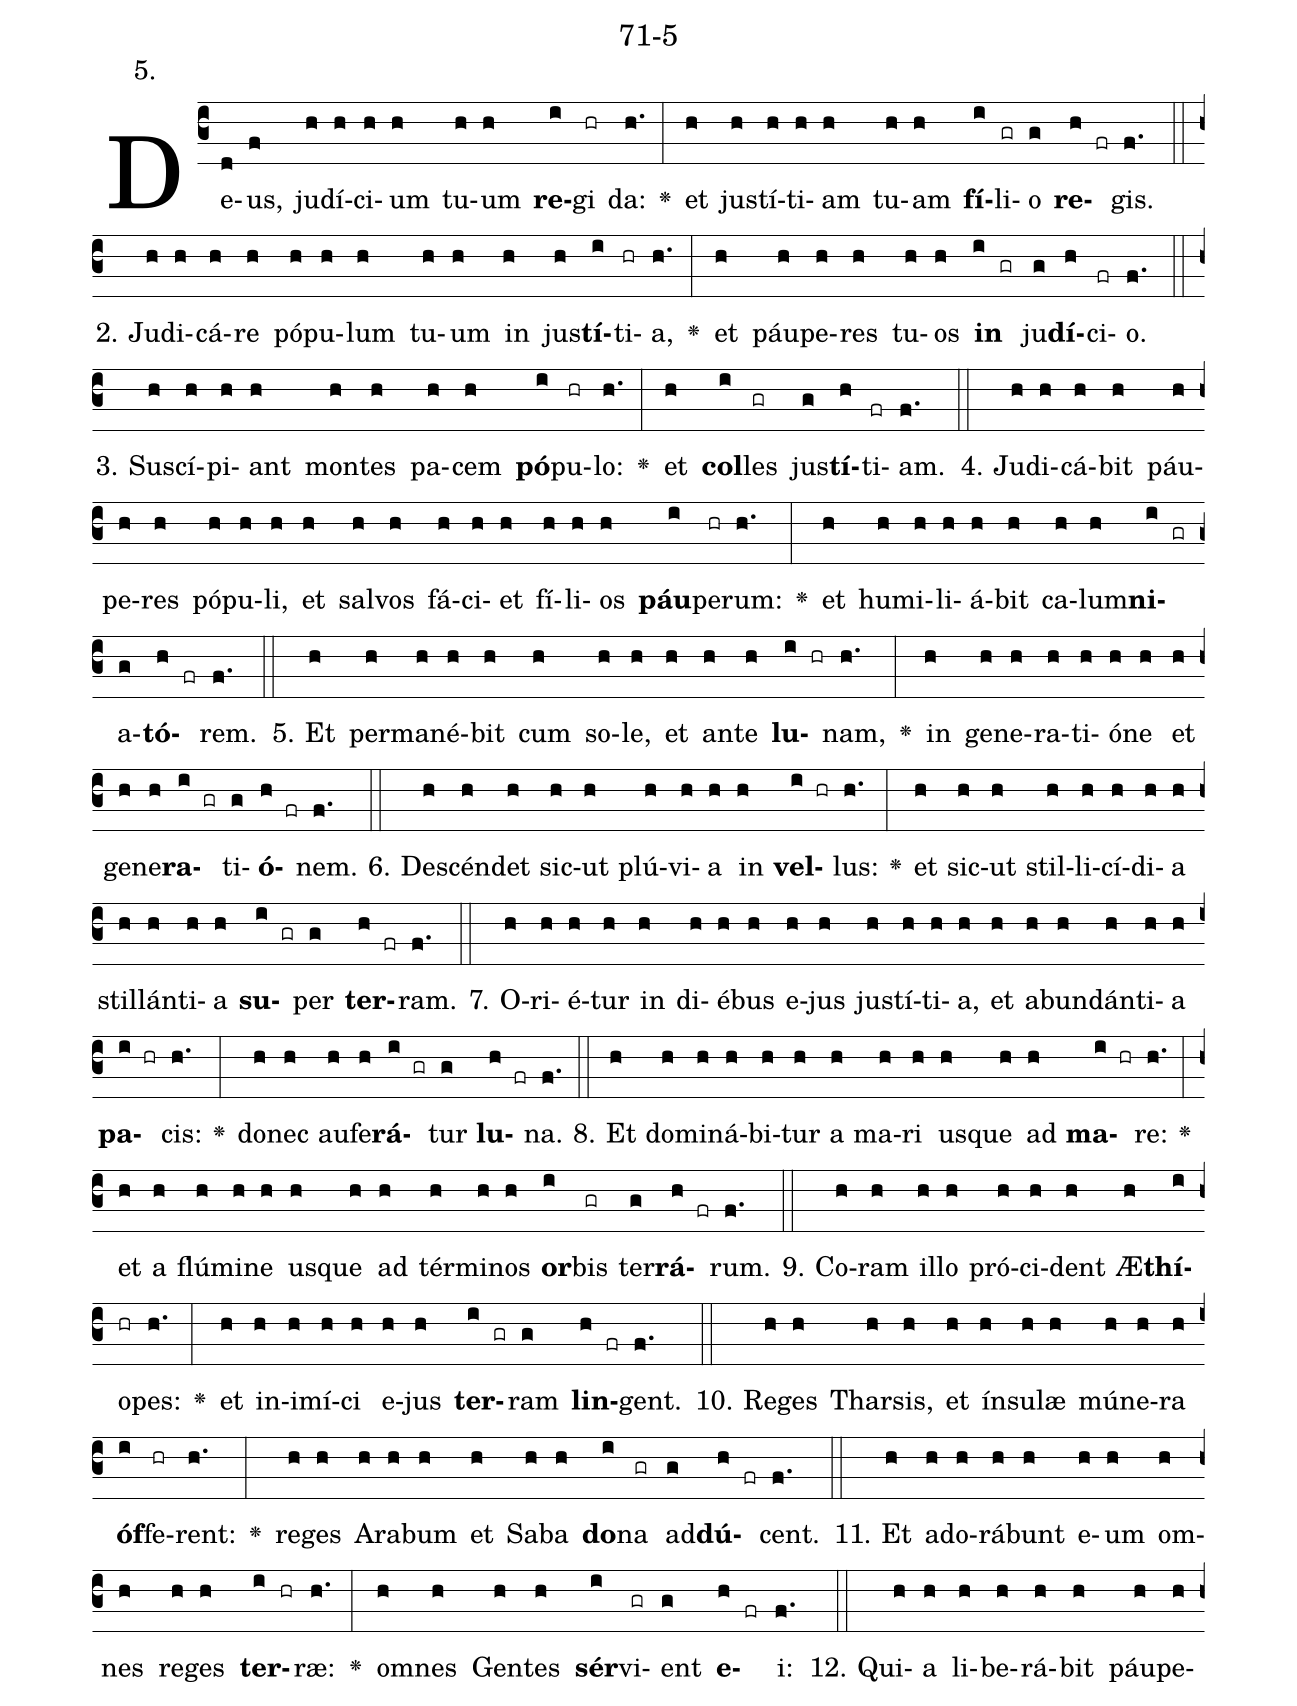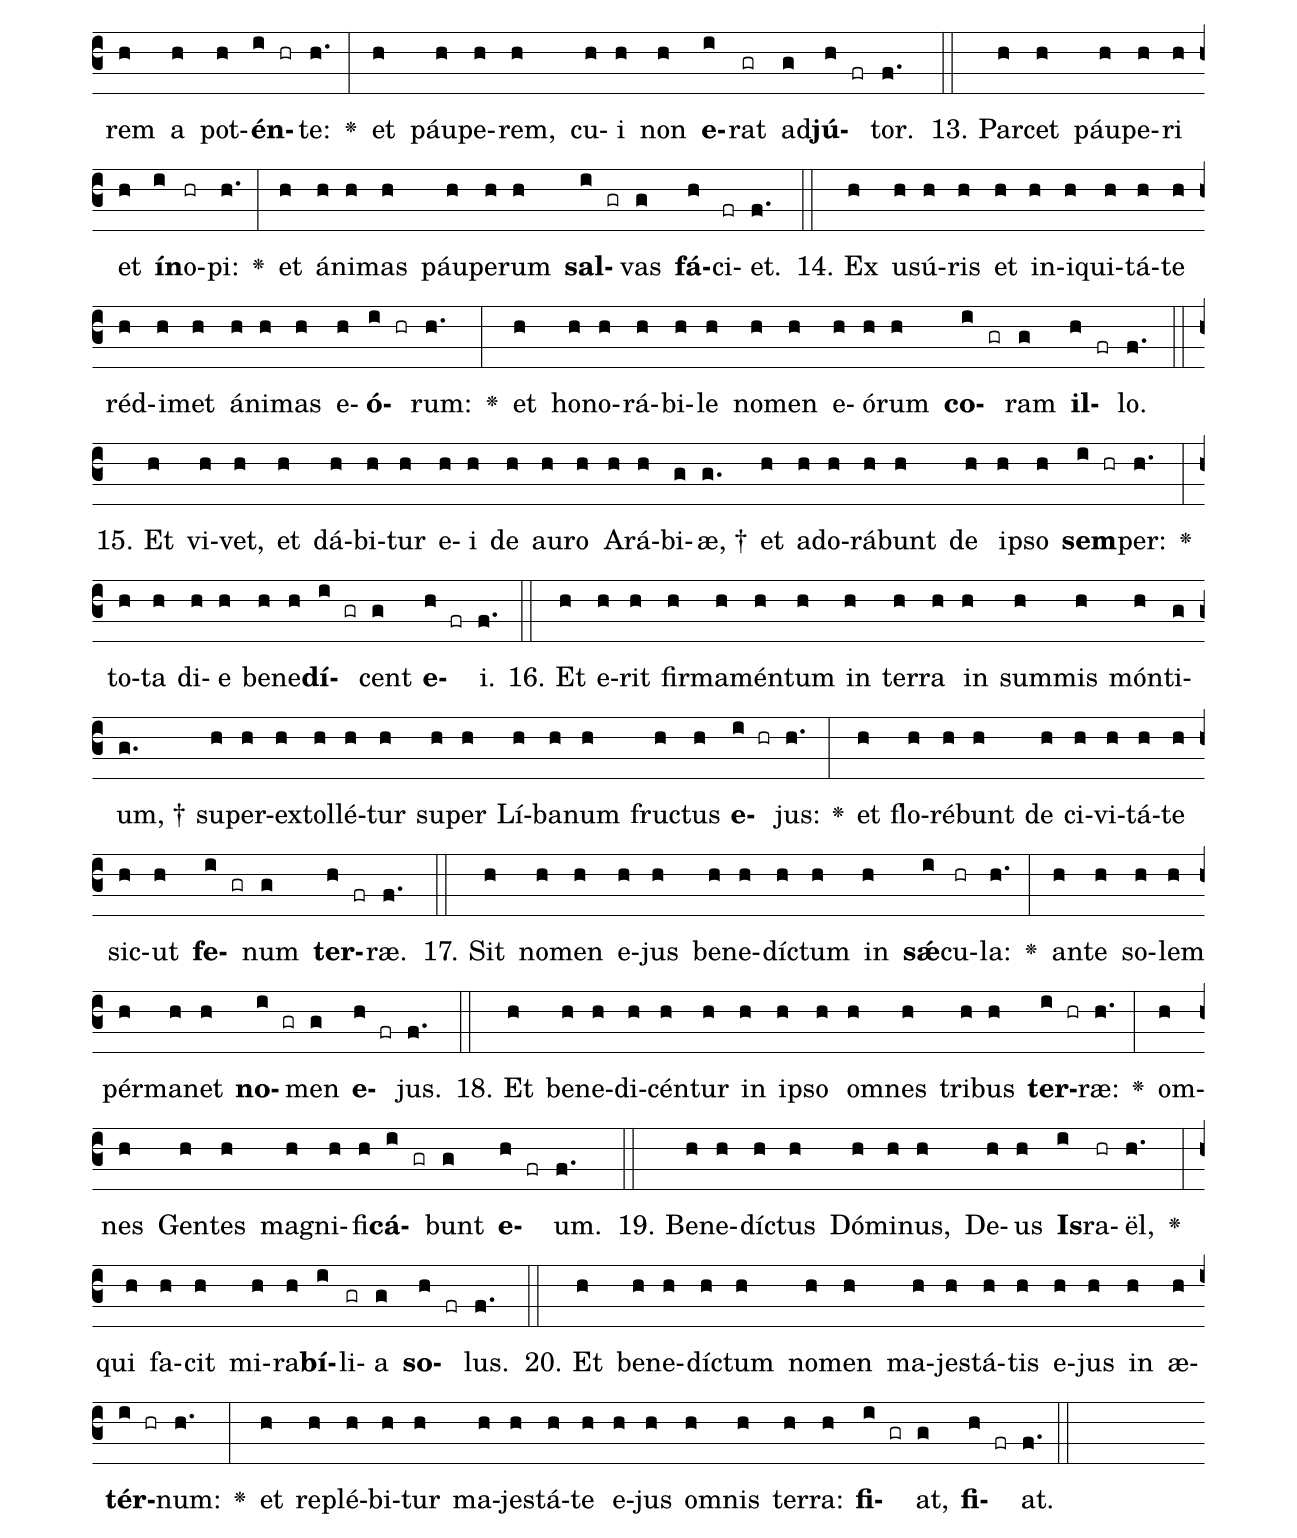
name: 71-5;
annotation: 5.;
%%
(c3)De(d)us,(f) ju(h)dí(h)ci(h)um(h) tu(h)um(h) <b>re</b>(i)gi(hr) da:(h.) <v>\greheightstar</v>(:) et(h) jus(h)tí(h)ti(h)am(h) tu(h)am(h) <b>fí</b>(i)li(gr)o(g) <b>re</b>(h fr)gis.(f.) (::)
2. Ju(h)di(h)cá(h)re(h) pó(h)pu(h)lum(h) tu(h)um(h) in(h) jus(h)<b>tí</b>(i)ti(hr)a,(h.) <v>\greheightstar</v>(:) et(h) páu(h)pe(h)res(h) tu(h)os(h) <b>in</b>(i gr) ju(g)<b>dí</b>(h)ci(fr)o.(f.) (::)
3. Su(h)scí(h)pi(h)ant(h) mon(h)tes(h) pa(h)cem(h) <b>pó</b>(i)pu(hr)lo:(h.) <v>\greheightstar</v>(:) et(h) <b>col</b>(i)les(gr) jus(g)<b>tí</b>(h)ti(fr)am.(f.) (::)
4. Ju(h)di(h)cá(h)bit(h) páu(h)pe(h)res(h) pó(h)pu(h)li,(h) et(h) sal(h)vos(h) fá(h)ci(h)et(h) fí(h)li(h)os(h) <b>páu</b>(i)pe(hr)rum:(h.) <v>\greheightstar</v>(:) et(h) hu(h)mi(h)li(h)á(h)bit(h) ca(h)lum(h)<b>ni</b>(i gr)a(g)<b>tó</b>(h fr)rem.(f.) (::)
5. Et(h) per(h)ma(h)né(h)bit(h) cum(h) so(h)le,(h) et(h) an(h)te(h) <b>lu</b>(i hr)nam,(h.) <v>\greheightstar</v>(:) in(h) ge(h)ne(h)ra(h)ti(h)ó(h)ne(h) et(h) ge(h)ne(h)<b>ra</b>(i gr)ti(g)<b>ó</b>(h fr)nem.(f.) (::)
6. De(h)scén(h)det(h) sic(h)ut(h) plú(h)vi(h)a(h) in(h) <b>vel</b>(i hr)lus:(h.) <v>\greheightstar</v>(:) et(h) sic(h)ut(h) stil(h)li(h)cí(h)di(h)a(h) stil(h)lán(h)ti(h)a(h) <b>su</b>(i gr)per(g) <b>ter</b>(h fr)ram.(f.) (::)
7. O(h)ri(h)é(h)tur(h) in(h) di(h)é(h)bus(h) e(h)jus(h) jus(h)tí(h)ti(h)a,(h) et(h) ab(h)un(h)dán(h)ti(h)a(h) <b>pa</b>(i hr)cis:(h.) <v>\greheightstar</v>(:) do(h)nec(h) au(h)fe(h)<b>rá</b>(i gr)tur(g) <b>lu</b>(h fr)na.(f.) (::)
8. Et(h) do(h)mi(h)ná(h)bi(h)tur(h) a(h) ma(h)ri(h) us(h)que(h) ad(h) <b>ma</b>(i hr)re:(h.) <v>\greheightstar</v>(:) et(h) a(h) flú(h)mi(h)ne(h) us(h)que(h) ad(h) tér(h)mi(h)nos(h) <b>or</b>(i)bis(gr) ter(g)<b>rá</b>(h fr)rum.(f.) (::)
9. Co(h)ram(h) il(h)lo(h) pró(h)ci(h)dent(h) Æ(h)<b>thí</b>(i)o(hr)pes:(h.) <v>\greheightstar</v>(:) et(h) in(h)i(h)mí(h)ci(h) e(h)jus(h) <b>ter</b>(i gr)ram(g) <b>lin</b>(h fr)gent.(f.) (::)
10. Re(h)ges(h) Thar(h)sis,(h) et(h) ín(h)su(h)læ(h) mú(h)ne(h)ra(h) <b>óf</b>(i)fe(hr)rent:(h.) <v>\greheightstar</v>(:) re(h)ges(h) A(h)ra(h)bum(h) et(h) Sa(h)ba(h) <b>do</b>(i)na(gr) ad(g)<b>dú</b>(h fr)cent.(f.) (::)
11. Et(h) ad(h)o(h)rá(h)bunt(h) e(h)um(h) om(h)nes(h) re(h)ges(h) <b>ter</b>(i hr)ræ:(h.) <v>\greheightstar</v>(:) om(h)nes(h) Gen(h)tes(h) <b>sér</b>(i)vi(gr)ent(g) <b>e</b>(h fr)i:(f.) (::)
12. Qui(h)a(h) li(h)be(h)rá(h)bit(h) páu(h)pe(h)rem(h) a(h) pot(h)<b>én</b>(i hr)te:(h.) <v>\greheightstar</v>(:) et(h) páu(h)pe(h)rem,(h) cu(h)i(h) non(h) <b>e</b>(i)rat(gr) ad(g)<b>jú</b>(h fr)tor.(f.) (::)
13. Par(h)cet(h) páu(h)pe(h)ri(h) et(h) <b>ín</b>(i)o(hr)pi:(h.) <v>\greheightstar</v>(:) et(h) á(h)ni(h)mas(h) páu(h)pe(h)rum(h) <b>sal</b>(i gr)vas(g) <b>fá</b>(h)ci(fr)et.(f.) (::)
14. Ex(h) u(h)sú(h)ris(h) et(h) in(h)i(h)qui(h)tá(h)te(h) réd(h)i(h)met(h) á(h)ni(h)mas(h) e(h)<b>ó</b>(i hr)rum:(h.) <v>\greheightstar</v>(:) et(h) ho(h)no(h)rá(h)bi(h)le(h) no(h)men(h) e(h)ó(h)rum(h) <b>co</b>(i gr)ram(g) <b>il</b>(h fr)lo.(f.) (::)
15. Et(h) vi(h)vet,(h) et(h) dá(h)bi(h)tur(h) e(h)i(h) de(h) au(h)ro(h) A(h)rá(h)bi(g)æ, †(g.) et(h) ad(h)o(h)rá(h)bunt(h) de(h) ip(h)so(h) <b>sem</b>(i hr)per:(h.) <v>\greheightstar</v>(:) to(h)ta(h) di(h)e(h) be(h)ne(h)<b>dí</b>(i gr)cent(g) <b>e</b>(h fr)i.(f.) (::)
16. Et(h) e(h)rit(h) fir(h)ma(h)mén(h)tum(h) in(h) ter(h)ra(h) in(h) sum(h)mis(h) món(h)ti(g)um, †(g.) su(h)per(h)ex(h)tol(h)lé(h)tur(h) su(h)per(h) Lí(h)ba(h)num(h) fruc(h)tus(h) <b>e</b>(i hr)jus:(h.) <v>\greheightstar</v>(:) et(h) flo(h)ré(h)bunt(h) de(h) ci(h)vi(h)tá(h)te(h) sic(h)ut(h) <b>fe</b>(i gr)num(g) <b>ter</b>(h fr)ræ.(f.) (::)
17. Sit(h) no(h)men(h) e(h)jus(h) be(h)ne(h)díc(h)tum(h) in(h) <b>sǽ</b>(i)cu(hr)la:(h.) <v>\greheightstar</v>(:) an(h)te(h) so(h)lem(h) pér(h)ma(h)net(h) <b>no</b>(i gr)men(g) <b>e</b>(h fr)jus.(f.) (::)
18. Et(h) be(h)ne(h)di(h)cén(h)tur(h) in(h) ip(h)so(h) om(h)nes(h) tri(h)bus(h) <b>ter</b>(i hr)ræ:(h.) <v>\greheightstar</v>(:) om(h)nes(h) Gen(h)tes(h) ma(h)gni(h)fi(h)<b>cá</b>(i gr)bunt(g) <b>e</b>(h fr)um.(f.) (::)
19. Be(h)ne(h)díc(h)tus(h) Dó(h)mi(h)nus,(h) De(h)us(h) <b>Is</b>(i)ra(hr)ël,(h.) <v>\greheightstar</v>(:) qui(h) fa(h)cit(h) mi(h)ra(h)<b>bí</b>(i)li(gr)a(g) <b>so</b>(h fr)lus.(f.) (::)
20. Et(h) be(h)ne(h)díc(h)tum(h) no(h)men(h) ma(h)jes(h)tá(h)tis(h) e(h)jus(h) in(h) æ(h)<b>tér</b>(i hr)num:(h.) <v>\greheightstar</v>(:) et(h) re(h)plé(h)bi(h)tur(h) ma(h)jes(h)tá(h)te(h) e(h)jus(h) om(h)nis(h) ter(h)ra:(h) <b>fi</b>(i gr)at,(g) <b>fi</b>(h fr)at.(f.) (::)
